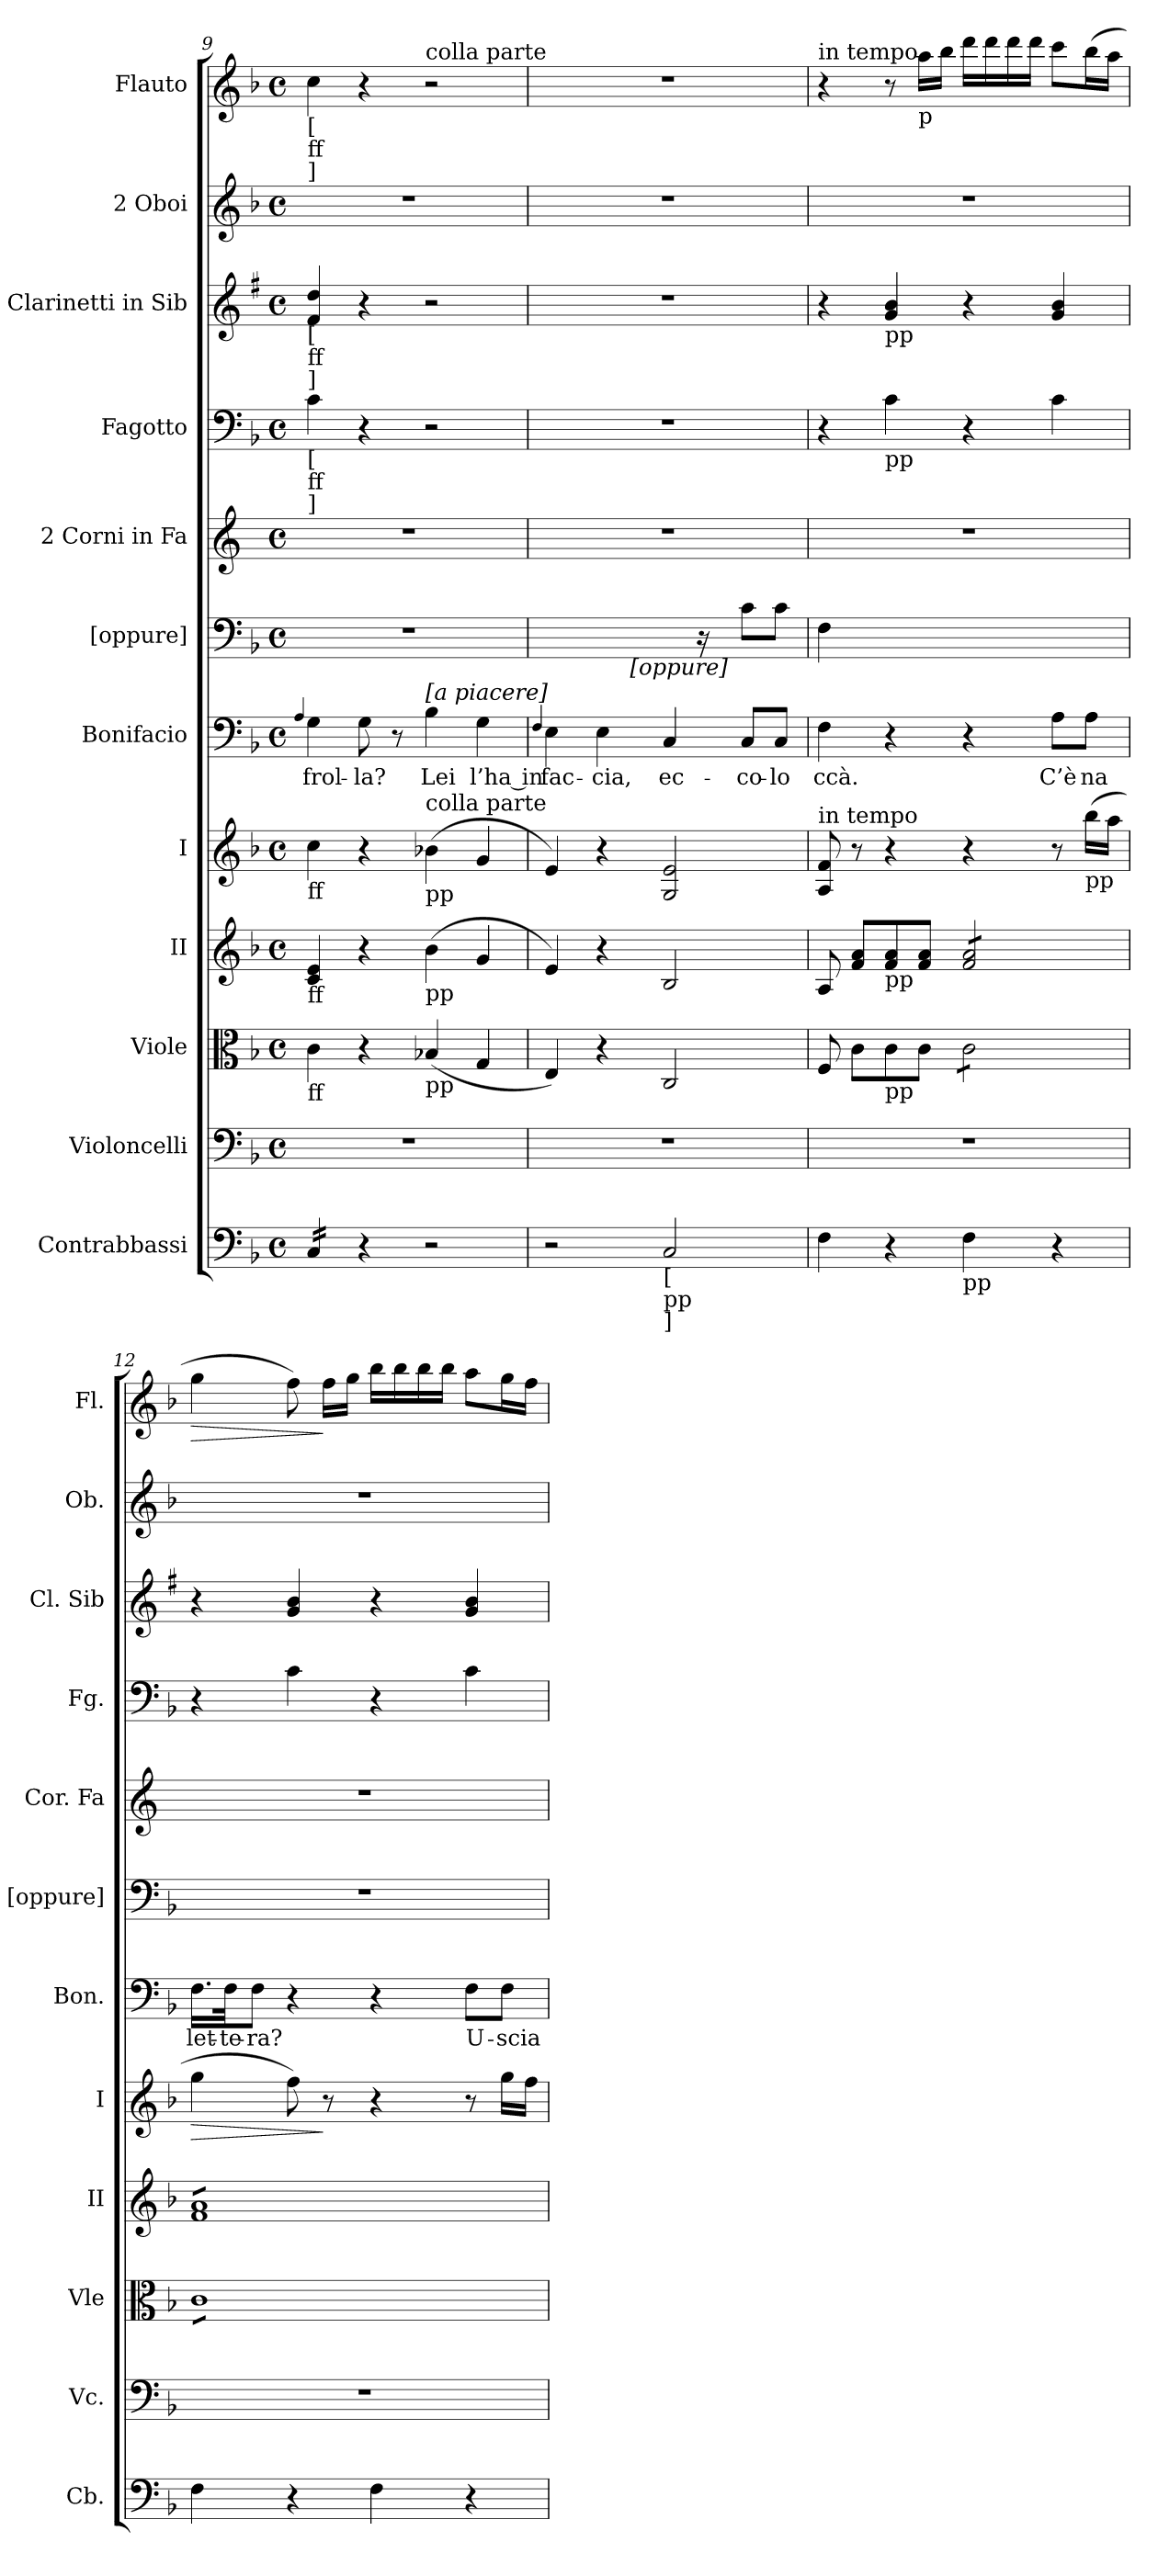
**kern	**kern	**kern	**kern	**kern	**dynam	**kern	**text	**kern	**kern	**kern	**kern	**kern	**kern	**dynam
*part12	*part11	*part10	*part9	*part8	*part8	*part7	*part7	*part6	*part5	*part4	*part3	*part2	*part1	*part1
*staff12	*staff11	*staff10	*staff9	*staff8	*staff8	*staff7	*staff7	*staff6	*staff5	*staff4	*staff3	*staff2	*staff1	*staff1
*I"Contrabbassi	*I"Violoncelli	*I"Viole	*I"II	*I"I	*	*I"Bonifacio	*	*I"[oppure]	*I"2 Corni in Fa	*I"Fagotto	*I"2 Clarinetti in Sib	*I"2 Oboi	*I"Flauto	*
*I'Cb.	*I'Vc.	*I'Vle	*I'II	*I'I	*	*I'Bon.	*	*I'[oppure]	*I'Cor. Fa	*I'Fg.	*I'Cl. Sib	*I'Ob.	*I'Fl.	*
!!LO:PB:g=z
*clefF4	*clefF4	*clefC3	*clefG2	*clefG2	*	*clefF4	*	*clefF4	*clefG2	*clefF4	*clefG2	*clefG2	*clefG2	*
*	*	*	*	*	*	*	*	*	*	*	*ITrd1c2	*	*	*
*k[b-]	*k[b-]	*k[b-]	*k[b-]	*k[b-]	*	*k[b-]	*	*k[b-]	*k[]	*k[b-]	*k[b-]	*k[b-]	*k[b-]	*
*F:	*F:	*F:	*F:	*F:	*	*F:	*	*F:	*C:	*F:	*F:	*F:	*F:	*
*M4/4	*M4/4	*M4/4	*M4/4	*M4/4	*	*M4/4	*	*M4/4	*M4/4	*M4/4	*M4/4	*M4/4	*M4/4	*
*met(c)	*met(c)	*met(c)	*met(c)	*met(c)	*	*met(c)	*	*met(c)	*met(c)	*met(c)	*met(c)	*met(c)	*met(c)	*
=9	=9	=9	=9	=9	=9	=9	=9	=9	=9	=9	=9	=9	=9	=9
.	.	.	.	.	.	4qqA/	.	.	.	.	.	.	.	.
!	!	!	!	!	!	!	!	!	!	!	!	!	!LO:TX:b:t=[	!
!	!	!	!	!	!	!	!	!	!	!	!	!	!LO:TX:b:t=ff	!
!	!	!	!	!	!	!	!	!	!	!	!	!	!LO:TX:b:t=]	!
!	!	!	!	!	!	!	!	!	!	!	!LO:TX:b:t=[	!	!	!
!	!	!	!	!	!	!	!	!	!	!	!LO:TX:b:t=ff	!	!	!
!	!	!	!	!	!	!	!	!	!	!	!LO:TX:b:t=]	!	!	!
!	!	!	!	!	!	!	!	!	!	!LO:TX:b:t=[	!	!	!	!
!	!	!	!	!	!	!	!	!	!	!LO:TX:b:t=ff	!	!	!	!
!	!	!	!	!	!	!	!	!	!	!LO:TX:b:t=]	!	!	!	!
!	!	!	!	!LO:TX:b:t=ff	!	!	!	!	!	!	!	!	!	!
!	!	!	!LO:TX:b:t=ff	!	!	!	!	!	!	!	!	!	!	!
!	!	!LO:TX:b:t=ff	!	!	!	!	!	!	!	!	!	!	!	!
!LO:TX:b:t=ff	!	!	!	!	!	!	!	!	!	!	!	!	!	!
!	!	!	!	!	!	!	!LO:LY:b	!	!	!	!	!	!	!
*tremolo	*	*	*	*	*	*	*	*	*	*	*	*	*	*
16C/LL	1r	4c\	4c/ 4e/	4cc\	.	4G\	-frol-	1r	1r	4c\	4e/ 4cc/	1r	4cc\	.
16C/	.	.	.	.	.	.	.	.	.	.	.	.	.	.
16C/	.	.	.	.	.	.	.	.	.	.	.	.	.	.
16C/JJ	.	.	.	.	.	.	.	.	.	.	.	.	.	.
*Xtremolo	*	*	*	*	*	*	*	*	*	*	*	*	*	*
!	!	!	!	!	!	!	!LO:LY:b	!	!	!	!	!	!	!
4r	.	4r	4r	4r	.	8G\	-la?	.	.	4r	4r	.	4r	.
.	.	.	.	.	.	8r	.	.	.	.	.	.	.	.
!	!	!	!	!	!	!	!	!	!	!	!	!	!LO:TX:a:t=colla parte	!
!	!	!	!	!	!	!LO:TX:a:t=[a piacere]	!	!	!	!	!	!	!	!
!	!	!	!	!LO:TX:b:t=pp	!	!	!	!	!	!	!	!	!	!
!	!	!	!	!LO:TX:a:t=colla parte	!	!	!	!	!	!	!	!	!	!
!	!	!	!LO:TX:b:t=pp	!	!	!	!	!	!	!	!	!	!	!
!	!	!LO:TX:b:t=pp	!	!	!	!	!	!	!	!	!	!	!	!
!	!	!	!	!	!	!	!LO:LY:b	!	!	!	!	!	!	!
2r	.	(<4B-X/	(>4b-\	(>4b-X\	.	4B-\	Lei	.	.	2r	2r	.	2r	.
!	!	!	!	!	!	!	!LO:LY:b	!	!	!	!	!	!	!
.	.	4G/	4g/	4g/	.	4G\	l’ha in	.	.	.	.	.	.	.
=10	=10	=10	=10	=10	=10	=10	=10	=10	=10	=10	=10	=10	=10	=10
.	.	.	.	.	.	4qqF/	.	.	.	.	.	.	.	.
!	!	!	!	!	!	!	!LO:LY:b	!	!	!	!	!	!	!
*	*	*	*	*	*	*	*	*^	*	*	*	*	*	*
2r	1r	4E/)	4e/)	4e/)	.	4E\	fac-	2ryy	4.ryy	1r	1r	1r	1r	1r	.
!	!	!	!	!	!	!	!LO:LY:b	!	!	!	!	!	!	!	!
.	.	4r	4r	4r	.	4E\	-cia,	.	.	.	.	.	.	.	.
!	!	!	!	!	!	!	!	!	!LO:TX:b:t=[oppure]	!	!	!	!	!	!
.	.	.	.	.	.	.	.	.	2ryy	.	.	.	.	.	.
!LO:TX:b:t=[	!	!	!	!	!	!	!	!	!	!	!	!	!	!	!
!LO:TX:b:t=pp	!	!	!	!	!	!	!	!	!	!	!	!	!	!	!
!LO:TX:b:t=]	!	!	!	!	!	!	!	!	!	!	!	!	!	!	!
!	!	!	!	!	!	!	!LO:LY:b	!	!	!	!	!	!	!	!
2C/	.	2C/	2B-/	2G/ 2e/	.	4C/	ec-	8ryy	.	.	.	.	.	.	.
.	.	.	.	.	.	.	.	16r	.	.	.	.	.	.	.
.	.	.	.	.	.	.	.	16ryy	.	.	.	.	.	.	.
!	!	!	!	!	!	!	!LO:LY:b	!	!	!	!	!	!	!	!
.	.	.	.	.	.	8C/L	-co-	8c\L	.	.	.	.	.	.	.
!	!	!	!	!	!	!	!LO:LY:b	!	!	!	!	!	!	!	!
.	.	.	.	.	.	8C/J	-lo	8c\J	8ryy	.	.	.	.	.	.
=11	=11	=11	=11	=11	=11	=11	=11	=11	=11	=11	=11	=11	=11	=11	=11
!	!	!	!	!	!	!	!	!	!	!	!	!	!	!LO:TX:a:t=in tempo	!
!	!	!	!	!LO:TX:a:t=in tempo	!	!	!	!	!	!	!	!	!	!	!
!	!	!	!	!	!	!	!LO:LY:b	!	!	!	!	!	!	!	!
*	*	*	*	*	*	*	*	*v	*v	*	*	*	*	*	*
4F\	1r	8F/	8A/	8A/ 8f/	.	4F\	ccà.	4F\	1r	4r	4r	1r	4r	.
.	.	8c\L	8f/ 8a/L	8r	.	.	.	.	.	.	.	.	.	.
!	!	!	!	!	!	!	!	!	!	!	!LO:TX:b:t=pp	!	!	!
!	!	!	!	!	!	!	!	!	!	!LO:TX:b:t=pp	!	!	!	!
!	!	!	!LO:TX:b:t=pp	!	!	!	!	!	!	!	!	!	!	!
!	!	!LO:TX:b:t=pp	!	!	!	!	!	!	!	!	!	!	!	!
4r	.	8c\	8f/ 8a/	4r	.	4r	.	2.ryy	.	4c\	4f/ 4a/	.	8r	.
!	!	!	!	!	!	!	!	!	!	!	!	!	!LO:TX:b:t=p	!
.	.	8c\J	8f/ 8a/J	.	.	.	.	.	.	.	.	.	16aa\LL	.
.	.	.	.	.	.	.	.	.	.	.	.	.	16bb-\JJ	.
!LO:TX:b:t=pp	!	!	!	!	!	!	!	!	!	!	!	!	!	!
*	*	*tremolo	*	*	*	*	*	*	*	*	*	*	*	*
*	*	*	*tremolo	*	*	*	*	*	*	*	*	*	*	*
4F\	.	8c\L	8f/ 8a/L	4r	.	4r	.	.	.	4r	4r	.	16ddd\LL	.
.	.	.	.	.	.	.	.	.	.	.	.	.	16ddd\	.
.	.	8c\	8f/ 8a/	.	.	.	.	.	.	.	.	.	16ddd\	.
.	.	.	.	.	.	.	.	.	.	.	.	.	16ddd\JJ	.
!	!	!	!	!	!	!	!LO:LY:b	!	!	!	!	!	!	!
4r	.	8c\	8f/ 8a/	8r	.	8A\L	C’è	.	.	4c\	4f/ 4a/	.	8ccc\L	.
!	!	!	!	!LO:TX:b:t=pp	!	!	!	!	!	!	!	!	!	!
!	!	!	!	!	!	!	!LO:LY:b	!	!	!	!	!	!	!
.	.	8c\J	8f/ 8a/J	(>16bb-\LL	.	8A\J	na	.	.	.	.	.	(>16bb-\L	.
.	.	.	.	16aa\JJ	.	.	.	.	.	.	.	.	16aa\JJ	.
=12	=12	=12	=12	=12	=12	=12	=12	=12	=12	=12	=12	=12	=12	=12
!	!	!	!	!	!LO:HP:b	!	!LO:LY:b	!	!	!	!	!	!	!LO:HP:b
4F\	1r	8cL	8f 8aL	4gg\	>	16.F\LL	let-	1r	1r	4r	4r	1r	4gg\	>
!	!	!	!	!	!	!	!LO:LY:b	!	!	!	!	!	!	!
.	.	.	.	.	.	32F\Jk	-te-	.	.	.	.	.	.	.
!	!	!	!	!	!	!	!LO:LY:b	!	!	!	!	!	!	!
.	.	8c	8f 8a	.	.	8F\J	-ra?	.	.	.	.	.	.	.
4r	.	8c	8f 8a	8ff\)	.	4r	.	.	.	4c\	4f/ 4a/	.	8ff\)	.
.	.	8c	8f 8a	8r	]	.	.	.	.	.	.	.	16ff\LL	]
.	.	.	.	.	.	.	.	.	.	.	.	.	16gg\JJ	.
4F\	.	8c	8f 8a	4r	.	4r	.	.	.	4r	4r	.	16bb-\LL	.
.	.	.	.	.	.	.	.	.	.	.	.	.	16bb-\	.
.	.	8c	8f 8a	.	.	.	.	.	.	.	.	.	16bb-\	.
.	.	.	.	.	.	.	.	.	.	.	.	.	16bb-\JJ	.
!	!	!	!	!	!	!	!LO:LY:b	!	!	!	!	!	!	!
4r	.	8c	8f 8a	8r	.	8F\L	U-	.	.	4c\	4f/ 4a/	.	8aa\L	.
!	!	!	!	!	!	!	!LO:LY:b	!	!	!	!	!	!	!
.	.	8cJ	8f 8aJ	16gg\LL	.	8F\J	-scia	.	.	.	.	.	16gg\L	.
*	*	*	*Xtremolo	*	*	*	*	*	*	*	*	*	*	*
*	*	*Xtremolo	*	*	*	*	*	*	*	*	*	*	*	*
.	.	.	.	16ff\JJ	.	.	.	.	.	.	.	.	16ff\JJ	.
=	=	=	=	=	=	=	=	=	=	=	=	=	=	=
*-	*-	*-	*-	*-	*-	*-	*-	*-	*-	*-	*-	*-	*-	*-
